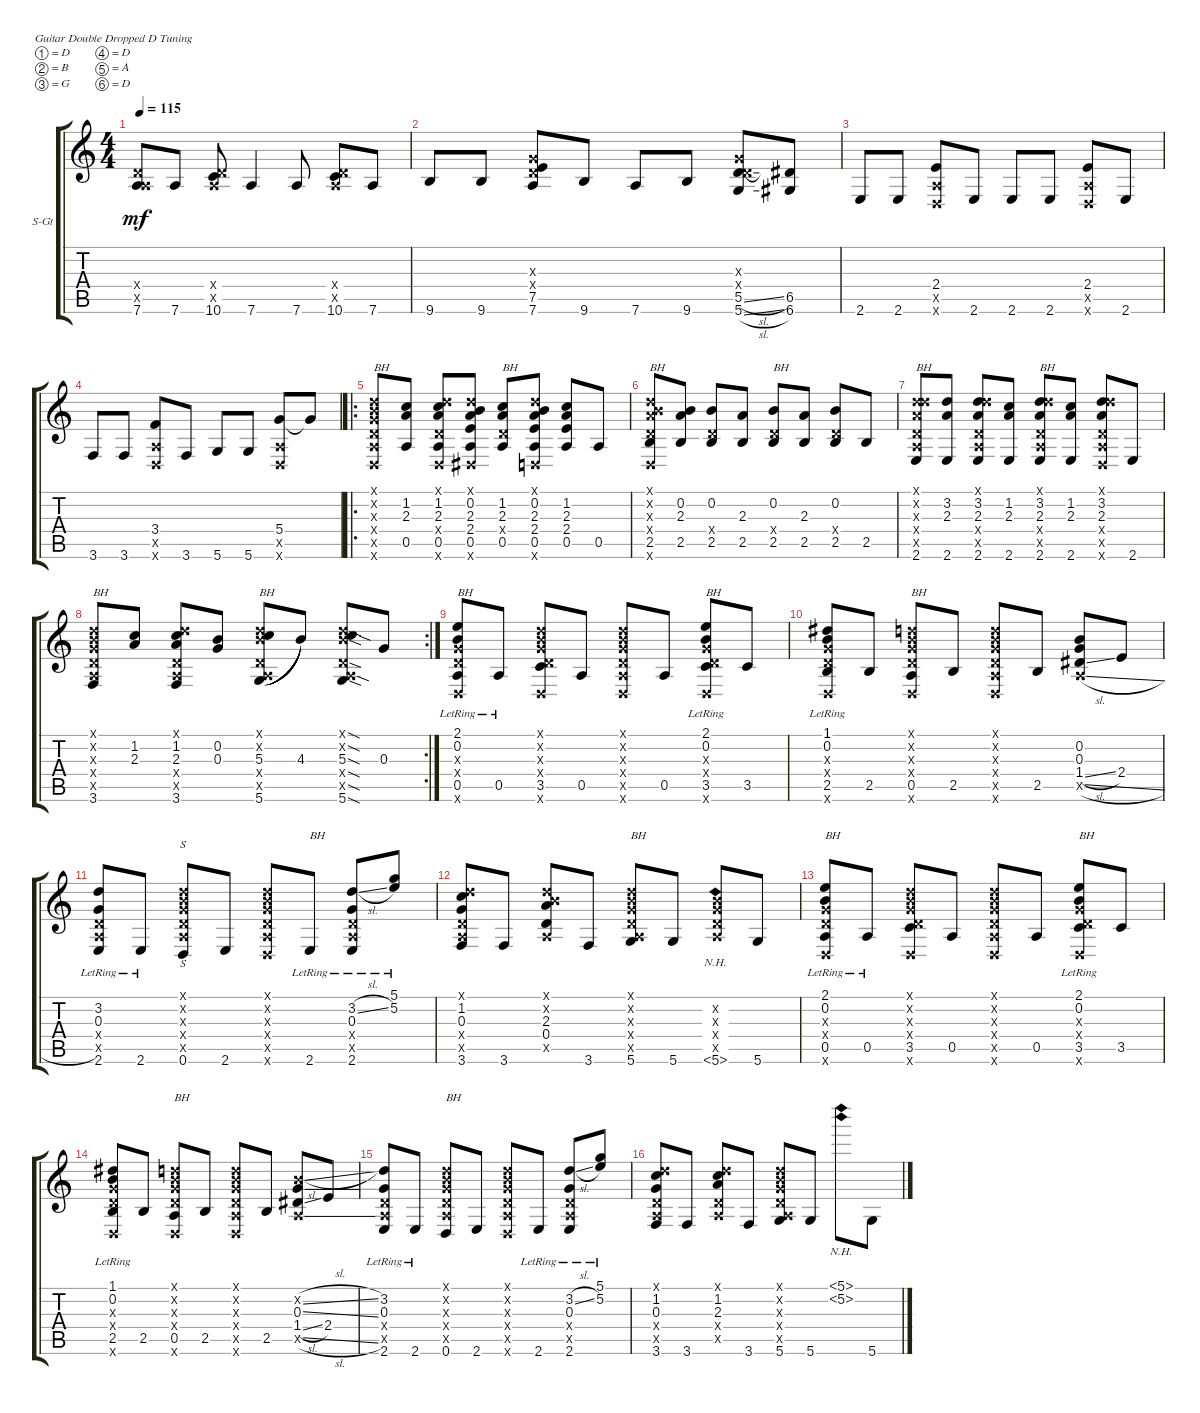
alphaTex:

\defaultSystemsLayout 4
\bracketExtendMode groupsimilarinstruments
\firstSystemTrackNameOrientation horizontal
\otherSystemsTrackNameOrientation horizontal
\track ("Steel Guitar" "S-Gt") {instrument acousticguitarsteel}
\staff {score tabs}
\tuning (D4 B3 G3 D3 A2 D2)
\ts (4 4)
\tempo 115
\clef g2
\ks c
(7.6 0.5{x} 0.4{x}).8{dy mf instrument acousticguitarsteel} 7.6.8 (10.6 0.5{x} 0.4{x}).8 7.6.4 7.6.8 (10.6 0.4{x} 0.5{x}).8 7.6.8 |
9.6.8 9.6.8 (7.6 7.5 0.4{x} 0.3{x}).8 9.6.8 7.6.8 9.6.8 (5.6{sl} 5.5{sl} 0.4{x} 0.3{x}).8 (6.6 6.5).8 |
2.6.8 2.6.8 (2.4 0.5{x} 0.6{x}).8 2.6.8 2.6.8 2.6.8 (0.5{x} 2.4 0.6{x}).8 2.6.8 |
3.6.8 3.6.8 (3.4 0.5{x} 0.6{x}).8 3.6.8 5.6.8 5.6.8 (5.4 0.6{x} 0.5{x}).8 5.4{t}.8 |
\ro
(0.4{x} 0.5{x} 0.3{x} 0.2{x} 0.1{x} 0.6{x}).8{txt "BH"} (0.5 2.3 1.2).8 (1.2 0.5 2.3 0.4{x} 0.1{x} 0.6{x}).8 (0.5 0.2 2.3 1.6{x} 2.4 0.1{x}).8 (1.2 0.5 2.3 0.4{x}).8{txt "BH"} (0.2 2.3 0.5 2.4 0.1{x} 0.6{x}).8 (1.2 0.5 2.3 2.4).8 0.5.8 |
(2.5 2.3{x} 0.2{x} 0.6{x} 0.4{x} 0.1{x}).8{txt "BH"} (0.2 2.3 2.5).8 (0.2 2.5 0.4{x}).8 (2.5 2.3).8 (0.2 0.4{x} 2.5).8{txt "BH"} (2.3 2.5).8 (0.2 2.5 0.4{x}).8 2.5.8 |
(2.6 2.3{x} 3.2{x} 0.5{x} 0.4{x} 0.1{x}).8{txt "BH"} (3.2 2.3 2.6).8 (3.2 2.3 2.6 0.5{x} 0.4{x} 0.1{x}).8 (2.3 1.2 2.6).8 (3.2 2.3 0.1{x} 0.4{x} 0.5{x} 2.6).8{txt "BH"} (2.3 1.2 2.6).8 (3.2 2.3 0.4{x} 0.5{x} 0.1{x} 0.6{x}).8 2.6.8 |
\rc 2
(3.6 0.5{x} 0.4{x} 0.3{x} 0.2{x} 0.1{x}).8{txt "BH"} (1.2 2.3).8 (3.6 0.5{x} 0.4{x} 2.3 1.2 0.1{x}).8 (0.3 0.2).8 (5.6 5.3 0.4{x} 0.5{x} 0.2{x} 0.1{x}).8{txt "BH" legatoorigin} 4.3.8 (5.3{sod} 5.6{sod} 0.5{sod x} 0.4{sod x} 0.1{sod x} 0.2{sod x}).8 0.3.8 |
(0.6{x} 0.5{lr} 0.4{x} 0.3{x} 0.2 2.1{lr}).8{txt "BH"} 0.5{lr}.8 (3.5 0.6{x} 0.4{x} 0.3{x} 0.2{x} 0.1{x}).8 0.5.8 (0.6{x} 0.5{x} 0.4{x} 0.3{x} 0.2{x} 0.1{x}).8 0.5.8 (0.6{x} 3.5 0.4{x} 0.3{x} 0.2 2.1{lr}).8{txt "BH"} 3.5.8 |
(0.6{x} 2.5{lr} 0.4{x} 0.3{x} 0.2 1.1).8 2.5.8 (0.5 0.6{x} 0.4{x} 0.3{x} 0.2{x} 0.1{x}).8{txt "BH"} 2.5.8 (0.6{x} 0.5{x} 0.4{x} 0.3{x} 0.2{x} 0.1{x}).8 2.5.8 (1.4{sl} 0.5{sl x} 0.2 0.3).8 2.4.8 |
(0.3{lr} 0.4{x} 0.5{x} 2.6 3.2).8 2.6{lr}.8 (0.6 0.5{x} 0.4{x} 0.3{x} 0.2{x} 0.1{x}).8{s} 2.6.8 (0.6{x} 0.5{x} 0.4{x} 0.3{x} 0.2{x} 0.1{x}).8 2.6{lr}.8{txt "BH"} (3.2{sl lr} 0.3{lr} 0.4{x} 0.5{x} 2.6{lr}).8 (5.2{lr} 5.1{lr}).8 |
(3.6 0.5{x} 0.4{x} 0.3 1.2 0.1{x}).8 3.6.8 (2.3 0.5{x} 0.4 0.1{x} 0.2{x}).8 3.6.8 (5.6 0.5{x} 0.4{x} 0.3{x} 0.2{x} 0.1{x}).8{txt "BH"} 5.6.8 (5.6{nh} 0.2{x} 0.3{x} 0.4{x} 0.5{x}).8 5.6.8 |
(0.6{x} 0.5{lr} 0.4{x} 0.3{x} 0.2 2.1{lr}).8{txt "BH"} 0.5{lr}.8 (3.5 0.6{x} 0.4{x} 0.3{x} 0.2{x} 0.1{x}).8 0.5.8 (0.6{x} 0.5{x} 0.4{x} 0.3{x} 0.2{x} 0.1{x}).8 0.5.8 (0.6{x} 3.5 0.4{x} 0.3{x} 0.2 2.1{lr}).8{txt "BH"} 3.5.8 |
(0.6{x} 2.5{lr} 0.4{x} 0.3{x} 0.2 1.1).8 2.5.8 (0.5 0.6{x} 0.4{x} 0.3{x} 0.2{x} 0.1{x}).8{txt "BH"} 2.5.8 (0.6{x} 0.5{x} 0.4{x} 0.3{x} 0.2{x} 0.1{x}).8 2.5.8 (1.4{sl} 0.3{sl} 0.5{sl x} 0.2{sl x}).8 2.4.8 |
(0.3{lr} 0.4{x} 0.5{x} 2.6 3.2).8 2.6{lr}.8 (0.6 0.5{x} 0.4{x} 0.3{x} 0.2{x} 0.1{x}).8{txt "BH"} 2.6.8 (0.6{x} 0.5{x} 0.4{x} 0.3{x} 0.2{x} 0.1{x}).8 2.6{lr}.8 (3.2{sl lr} 0.3{lr} 0.4{x} 0.5{x} 2.6{lr}).8 (5.2{lr} 5.1{lr}).8 |
(3.6 0.5{x} 0.4{x} 0.3 1.2 0.1{x}).8 3.6.8 (2.3 1.2 0.5{x} 0.4{x} 0.1{x}).8 3.6.8 (5.6 0.5{x} 0.4{x} 0.3{x} 0.2{x} 0.1{x}).8 5.6.8 (5.2{nh} 5.1{nh}).8 5.6.8
